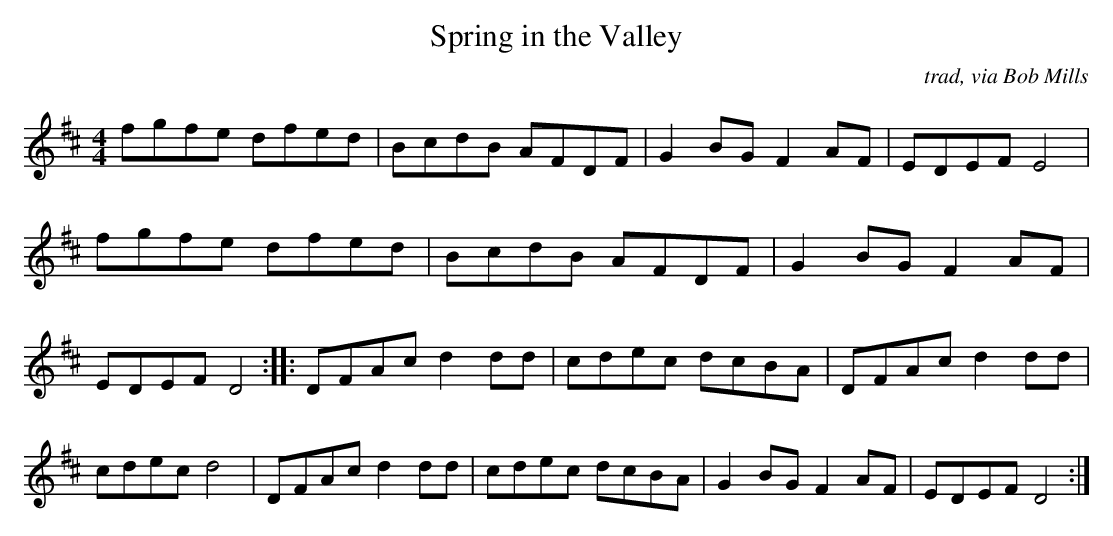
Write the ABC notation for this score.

X:1
T:Spring in the Valley
C:trad, via Bob Mills
M:4/4
K:D
fgfe dfed | BcdB AFDF | G2 BG F2 AF | EDEF E4 | \
fgfe dfed | BcdB AFDF | G2 BG F2 AF | EDEF D4 :: \
DFAc d2 dd | cdec dcBA | DFAc d2 dd | cdec d4 | \
DFAc d2 dd | cdec dcBA | G2 BG F2 AF | EDEF D4 :|
